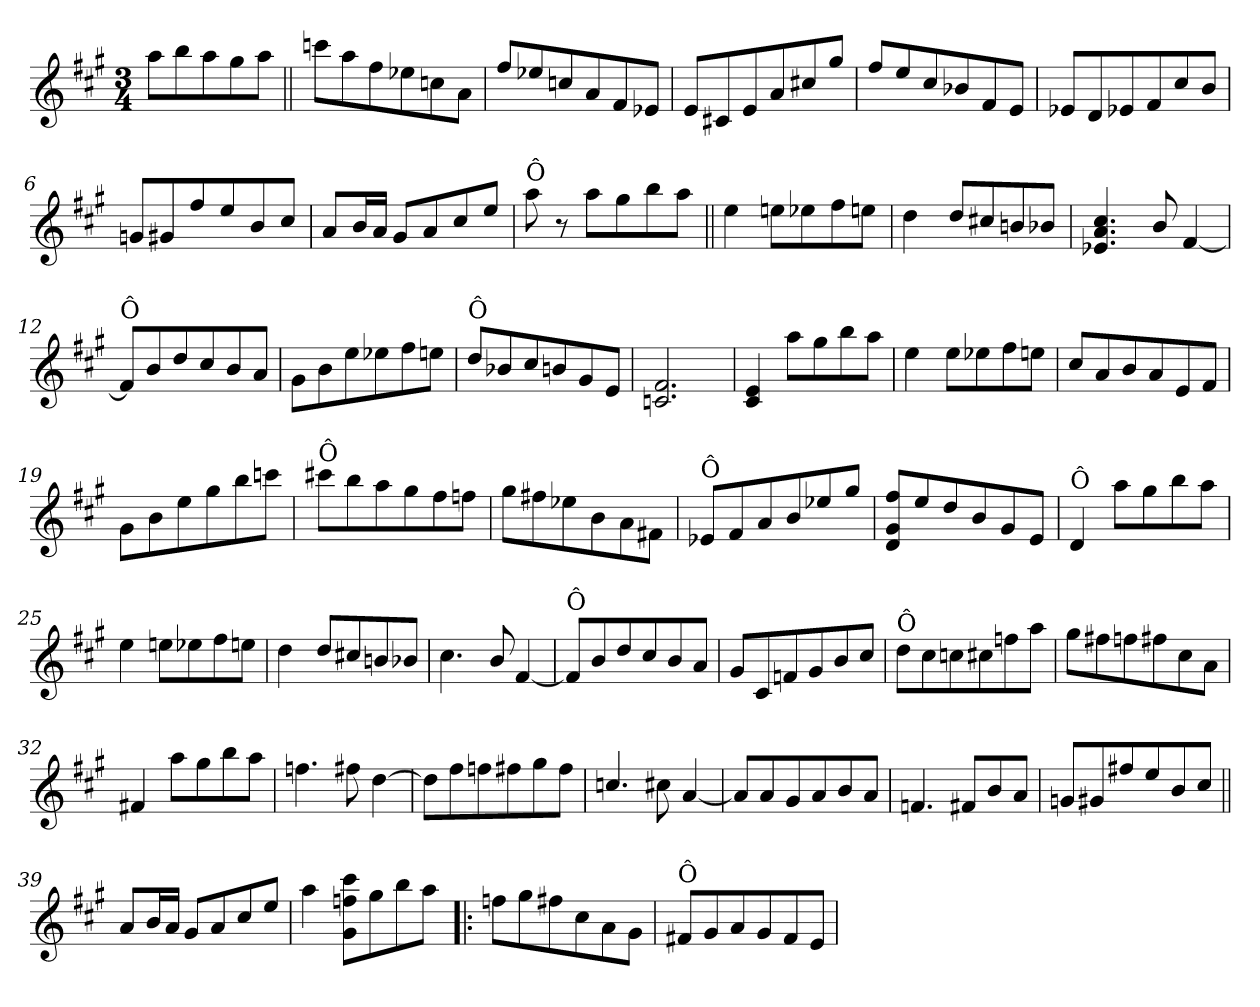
**kern
*part1
*staff1
*clefG2
*k[f#c#g#]
*A:
*M3/4
=
8aa\L
8bb\
8aa\
8gg#\
8aa\J
=1||
8cccn\L
8aa\
8ff#\
8ee-X\
8ccn\
8a\J
=2
8ff#/L
8ee-X/
8ccn/
8a/
8f#/
8e-X/J
=3
8e/L
8c#X/
8e/
8a/
8cc#X/
8gg#/J
!!LO:LB:g=z
=4
8ff#/L
8ee/
8cc#/
8b-X/
8f#/
8e/J
=5
8e-X/L
8d/
8e-X/
8f#/
8cc#/
8b/J
=6
8gn/L
8g#X/
8ff#/
8ee/
8b/
8cc#/J
=7
8a/L
16b/L
16a/JJ
8g#/L
8a/
8cc#/
8ee/J
=8
!LO:TX:a:t=Ô
8aa\
8r
8aa\L
8gg#\
8bb\
8aa\J
!!LO:LB:g=z
=9||
4ee\
8een\L
8ee-X\
8ff#\
8een\J
=10
4dd\
8dd/L
8cc#X/
8bn/
8b-X/J
=11
4.e-X/ 4.a/ 4.cc#/
8b/
[4f#/
=12
!LO:TX:a:t=Ô
8f#/L]
8b/
8dd/
8cc#/
8b/
8a/J
=13
8g#\L
8b\
8ee\
8ee-X\
8ff#\
8een\J
!!LO:LB:g=z
=14
!LO:TX:a:t=Ô
8dd/L
8b-X/
8cc#/
8bn/
8g#/
8e/J
=15
2.cn/ 2.f#/
=16
4c#/ 4e/
8aa\L
8gg#\
8bb\
8aa\J
=17
4ee\
8ee\L
8ee-X\
8ff#\
8een\J
=18
8cc#/L
8a/
8b/
8a/
8e/
8f#/J
!!LO:LB:g=z
=19
8g#\L
8b\
8ee\
8gg#\
8bb\
8cccn\J
=20
!LO:TX:a:t=Ô
8ccc#X\L
8bb\
8aa\
8gg#\
8ff#\
8ffn\J
=21
8gg#\L
8ff#X\
8ee-X\
8b\
8a\
8f#X\J
=22
!LO:TX:a:t=Ô
8e-X/L
8f#/
8a/
8b/
8ee-X/
8gg#/J
=23
8d/ 8g#/ 8ff#/L
8ee/
8dd/
8b/
8g#/
8e/J
!!LO:LB:g=z
=24
!LO:TX:a:t=Ô
4d/
8aa\L
8gg#\
8bb\
8aa\J
=25
4ee\
8een\L
8ee-X\
8ff#\
8een\J
=26
4dd\
8dd/L
8cc#X/
8bn/
8b-X/J
=27
4.cc#\
8b/
[4f#/
=28
!LO:TX:a:t=Ô
8f#/L]
8b/
8dd/
8cc#/
8b/
8a/J
!!LO:LB:g=z
=29
8g#/L
8c#/
8fn/
8g#/
8b/
8cc#/J
=30
!LO:TX:a:t=Ô
8dd\L
8cc#\
8ccn\
8cc#X\
8ffn\
8aa\J
=31
8gg#\L
8ff#X\
8ffn\
8ff#X\
8cc#\
8a\J
=32
4f#X/
8aa\L
8gg#\
8bb\
8aa\J
=33
4.ffn\
8ff#X\
[4dd\
!!LO:LB:g=z
=34
8dd\L]
8ff#\
8ffn\
8ff#X\
8gg#\
8ff#\J
=35
4.ccn/
8cc#X\
[4a/
=36
8a/L]
8a/
8g#/
8a/
8b/
8a/J
=37
4.fn/
8f#X/L
8b/
8a/J
=38
8gn/L
8g#X/
8ff#X/
8ee/
8b/
8cc#/J
!!LO:LB:g=z
=39||
8a/L
16b/L
16a/JJ
8g#/L
8a/
8cc#/
8ee/J
=40
4aa\
8g#\ 8ffn\ 8ccc#\L
8gg#\
8bb\
8aa\J
=41!|:
8ffn\L
8gg#\
8ff#X\
8cc#\
8a\
8g#\J
=42
!LO:TX:a:t=Ô
8f#X/L
8g#/
8a/
8g#/
8f#/
8e/J
=
*-
